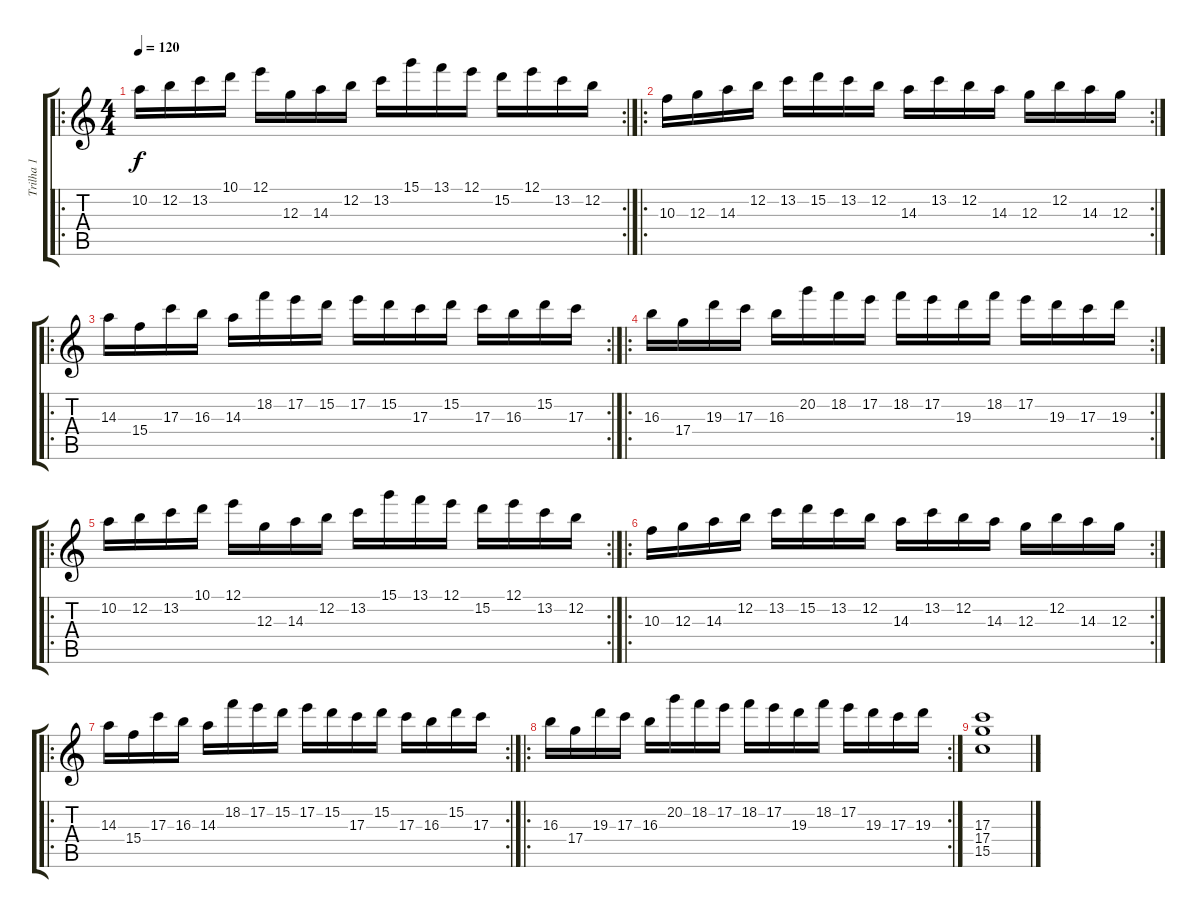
\track ("Trilha 1" "Trilha 1") {instrument distortionguitar}
\staff {score tabs}
\tuning (E4 B3 G3 D3 A2 E2) {hide}
\ro
\rc 2
\ts (4 4)
\tempo 120
\clef g2
\ks c
10.2.16{dy f instrument distortionguitar} 12.2.16 13.2.16 10.1.16 12.1.16 12.3.16 14.3.16 12.2.16 13.2.16 15.1.16 13.1.16 12.1.16 15.2.16 12.1.16 13.2.16 12.2.16 |
\ro
\rc 2
10.3.16 12.3.16 14.3.16 12.2.16 13.2.16 15.2.16 13.2.16 12.2.16 14.3.16 13.2.16 12.2.16 14.3.16 12.3.16 12.2.16 14.3.16 12.3.16 |
\ro
\rc 2
14.3.16 15.4.16 17.3.16 16.3.16 14.3.16 18.2.16 17.2.16 15.2.16 17.2.16 15.2.16 17.3.16 15.2.16 17.3.16 16.3.16 15.2.16 17.3.16 |
\ro
\rc 2
16.3.16 17.4.16 19.3.16 17.3.16 16.3.16 20.2.16 18.2.16 17.2.16 18.2.16 17.2.16 19.3.16 18.2.16 17.2.16 19.3.16 17.3.16 19.3.16 |
\ro
\rc 2
10.2.16 12.2.16 13.2.16 10.1.16 12.1.16 12.3.16 14.3.16 12.2.16 13.2.16 15.1.16 13.1.16 12.1.16 15.2.16 12.1.16 13.2.16 12.2.16 |
\ro
\rc 2
10.3.16 12.3.16 14.3.16 12.2.16 13.2.16 15.2.16 13.2.16 12.2.16 14.3.16 13.2.16 12.2.16 14.3.16 12.3.16 12.2.16 14.3.16 12.3.16 |
\ro
\rc 2
14.3.16 15.4.16 17.3.16 16.3.16 14.3.16 18.2.16 17.2.16 15.2.16 17.2.16 15.2.16 17.3.16 15.2.16 17.3.16 16.3.16 15.2.16 17.3.16 |
\ro
\rc 2
16.3.16 17.4.16 19.3.16 17.3.16 16.3.16 20.2.16 18.2.16 17.2.16 18.2.16 17.2.16 19.3.16 18.2.16 17.2.16 19.3.16 17.3.16 19.3.16 |
(17.3 17.4 15.5).1
